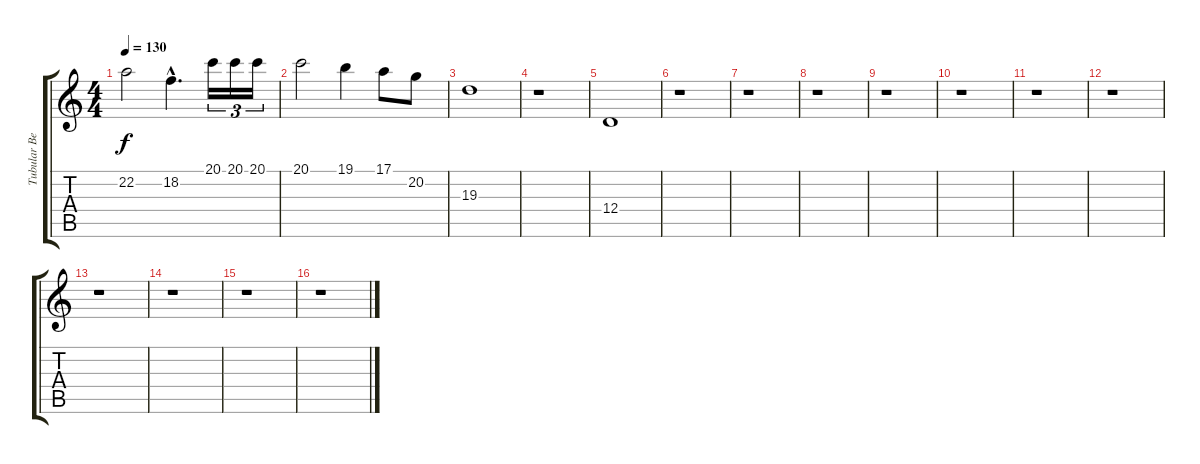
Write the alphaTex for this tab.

\track ("Tubular Bells" "Tubular Be") {instrument tubularbells}
\staff {score tabs}
\tuning (E4 B3 G3 D3 A2 E2) {hide}
\ts (4 4)
\tempo 130
\clef g2
\ks c
22.2.2{dy f} 18.2{hac}.4{d} 20.1.16{tu (3 2)} 20.1.16{tu (3 2)} 20.1.16{tu (3 2)} |
20.1.2 19.1.4 17.1.8 20.2.8 |
19.3.1 |
r.1 |
12.4.1{volume 11} |
r.1 |
r.1 |
r.1 |
r.1 |
r.1 |
r.1 |
r.1 |
r.1 |
r.1 |
r.1 |
r.1
